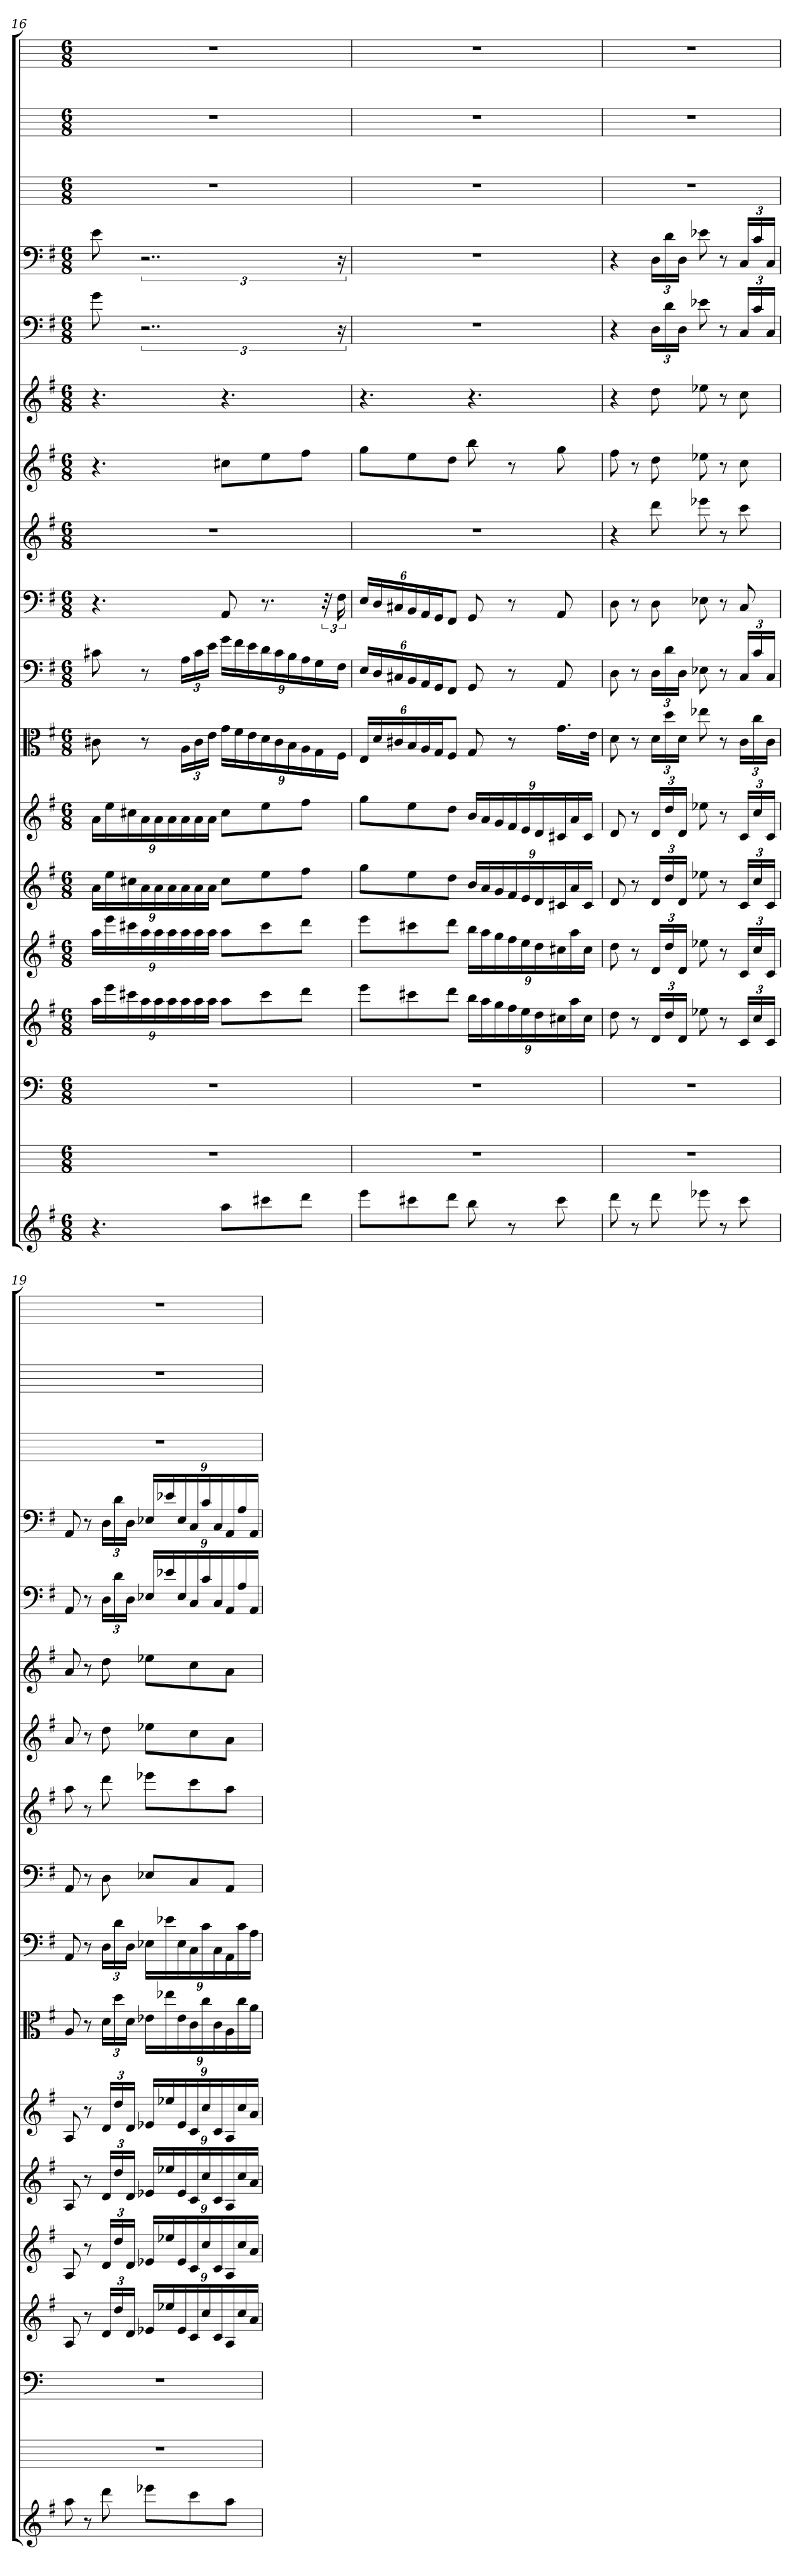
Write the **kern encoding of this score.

**kern	**kern	**kern	**kern	**kern	**kern	**kern	**kern	**kern	**kern	**kern	**kern	**kern	**kern	**kern	**kern	**kern	**kern
*part18	*part17	*part16	*part15	*part14	*part13	*part12	*part11	*part10	*part9	*part8	*part7	*part6	*part5	*part4	*part3	*part2	*part1
*staff18	*staff17	*staff16	*staff15	*staff14	*staff13	*staff12	*staff11	*staff10	*staff9	*staff8	*staff7	*staff6	*staff5	*staff4	*staff3	*staff2	*staff1
*	*	*clefF4	*	*	*	*	*clefC3	*clefF4	*clefF4	*	*	*	*clefF4	*clefF4	*	*	*
*k[f#]	*k[]	*k[]	*k[f#]	*k[f#]	*k[f#]	*k[f#]	*k[f#]	*k[f#]	*k[f#]	*k[f#]	*k[f#]	*k[f#]	*k[f#]	*k[f#]	*k[]	*k[]	*k[]
*M6/8	*M6/8	*M6/8	*M6/8	*M6/8	*M6/8	*M6/8	*M6/8	*M6/8	*M6/8	*M6/8	*M6/8	*M6/8	*M6/8	*M6/8	*M6/8	*M6/8	*M6/8
=16	=16	=16	=16	=16	=16	=16	=16	=16	=16	=16	=16	=16	=16	=16	=16	=16	=16
4.r	2.r	2.r	24aaLL	24aaLL	24aLL	24aLL	8c#X	8c#X	4.r	2.r	4.r	4.r	8g	8e	2.r	2.r	2.r
.	.	.	24eee	24eee	24ee	24ee	.	.	.	.	.	.	.	.	.	.	.
.	.	.	24ccc#X	24ccc#X	24cc#X	24cc#X	.	.	.	.	.	.	.	.	.	.	.
.	.	.	24aa	24aa	24a	24a	8r	8r	.	.	.	.	3..r	3..r	.	.	.
.	.	.	24aa	24aa	24a	24a	.	.	.	.	.	.	.	.	.	.	.
.	.	.	24aa	24aa	24a	24a	.	.	.	.	.	.	.	.	.	.	.
.	.	.	24aa	24aa	24a	24a	24A\LL	24A\LL	.	.	.	.	.	.	.	.	.
.	.	.	24aa	24aa	24a	24a	24c#\	24c#\	.	.	.	.	.	.	.	.	.
.	.	.	24aaJJ	24aaJJ	24aJJ	24aJJ	24e\JJ	24e\JJ	.	.	.	.	.	.	.	.	.
8aaL	.	.	8aaL	8aaL	8cc#L	8cc#L	24g\LL	24g\LL	8AA	.	8cc#XL	4.r	.	.	.	.	.
.	.	.	.	.	.	.	24f#\	24f#\	.	.	.	.	.	.	.	.	.
.	.	.	.	.	.	.	24e\	24e\	.	.	.	.	.	.	.	.	.
8ccc#X	.	.	8ccc#	8ccc#	8ee	8ee	24d\	24d\	8.r	.	8ee	.	.	.	.	.	.
.	.	.	.	.	.	.	24c#\	24c#\	.	.	.	.	.	.	.	.	.
.	.	.	.	.	.	.	24B\	24B\	.	.	.	.	.	.	.	.	.
8dddJ	.	.	8dddJ	8dddJ	8ff#J	8ff#J	24A\	24A\	.	.	8ff#J	.	.	.	.	.	.
.	.	.	.	.	.	.	24G\	24G\	.	.	.	.	.	.	.	.	.
.	.	.	.	.	.	.	.	.	48r	.	.	.	.	.	.	.	.
.	.	.	.	.	.	.	24F#\JJ	24F#\JJ	24F#	.	.	.	24r	24r	.	.	.
=17	=17	=17	=17	=17	=17	=17	=17	=17	=17	=17	=17	=17	=17	=17	=17	=17	=17
8eeeL	2.r	2.r	8eeeL	8eeeL	8ggL	8ggL	24E/LL	24E/LL	24E/LL	2.r	8ggL	4.r	2.r	2.r	2.r	2.r	2.r
.	.	.	.	.	.	.	24d/	24D/	24D/	.	.	.	.	.	.	.	.
.	.	.	.	.	.	.	24c#X/	24C#X/	24C#X/	.	.	.	.	.	.	.	.
8ccc#X	.	.	8ccc#X	8ccc#X	8ee	8ee	24B/	24BB/	24BB/	.	8ee	.	.	.	.	.	.
.	.	.	.	.	.	.	24A/	24AA/	24AA/	.	.	.	.	.	.	.	.
.	.	.	.	.	.	.	24G/J	24GG/J	24GG/J	.	.	.	.	.	.	.	.
8dddJ	.	.	8dddJ	8dddJ	8ddJ	8ddJ	8F#/J	8FF#/J	8FF#/J	.	8ddJ	.	.	.	.	.	.
8bb	.	.	24bbLL	24bbLL	24bLL	24bLL	8G	8GG	8GG	.	8bb	4.r	.	.	.	.	.
.	.	.	24aa	24aa	24a	24a	.	.	.	.	.	.	.	.	.	.	.
.	.	.	24gg	24gg	24g	24g	.	.	.	.	.	.	.	.	.	.	.
8r	.	.	24ff#	24ff#	24f#	24f#	8r	8r	8r	.	8r	.	.	.	.	.	.
.	.	.	24ee	24ee	24e	24e	.	.	.	.	.	.	.	.	.	.	.
.	.	.	24dd	24dd	24d	24d	.	.	.	.	.	.	.	.	.	.	.
8ccc#	.	.	24cc#X	24cc#X	24c#X	24c#X	16.g\LL	8AA	8AA	.	8gg	.	.	.	.	.	.
.	.	.	24aa	24aa	24a	24a	.	.	.	.	.	.	.	.	.	.	.
.	.	.	24cc#JJ	24cc#JJ	24c#JJ	24c#JJ	.	.	.	.	.	.	.	.	.	.	.
.	.	.	.	.	.	.	32e\JJk	.	.	.	.	.	.	.	.	.	.
=18	=18	=18	=18	=18	=18	=18	=18	=18	=18	=18	=18	=18	=18	=18	=18	=18	=18
8ddd	2.r	2.r	8dd	8dd	8d	8d	8d	8D	8D	4r	8ff#	4r	4r	4r	2.r	2.r	2.r
8r	.	.	8r	8r	8r	8r	8r	8r	8r	.	8r	.	.	.	.	.	.
8ddd	.	.	24dLL	24dLL	24dLL	24dLL	24d\LL	24D\LL	8D	8ddd	8dd	8dd	24D\LL	24D\LL	.	.	.
.	.	.	24dd	24dd	24dd	24dd	24dd\	24d\	.	.	.	.	24d\	24d\	.	.	.
.	.	.	24dJJ	24dJJ	24dJJ	24dJJ	24d\JJ	24D\JJ	.	.	.	.	24D\JJ	24D\JJ	.	.	.
8eee-X	.	.	8ee-X	8ee-X	8ee-X	8ee-X	8ee-X	8E-X	8E-X	8eee-X	8ee-X	8ee-X	8e-X	8e-X	.	.	.
8r	.	.	8r	8r	8r	8r	8r	8r	8r	8r	8r	8r	8r	8r	.	.	.
8ccc	.	.	24cLL	24cLL	24cLL	24cLL	24c\LL	24C/LL	8C	8ccc	8cc	8cc	24C/LL	24C/LL	.	.	.
.	.	.	24cc	24cc	24cc	24cc	24cc\	24c/	.	.	.	.	24c/	24c/	.	.	.
.	.	.	24cJJ	24cJJ	24cJJ	24cJJ	24c\JJ	24C/JJ	.	.	.	.	24C/JJ	24C/JJ	.	.	.
=19	=19	=19	=19	=19	=19	=19	=19	=19	=19	=19	=19	=19	=19	=19	=19	=19	=19
8aa	2.r	2.r	8A	8A	8A	8A	8A	8AA	8AA	8aa	8a	8a	8AA	8AA	2.r	2.r	2.r
8r	.	.	8r	8r	8r	8r	8r	8r	8r	8r	8r	8r	8r	8r	.	.	.
8ddd	.	.	24dLL	24dLL	24dLL	24dLL	24d\LL	24D\LL	8D	8ddd	8dd	8dd	24D\LL	24D\LL	.	.	.
.	.	.	24dd	24dd	24dd	24dd	24dd\	24d\	.	.	.	.	24d\	24d\	.	.	.
.	.	.	24dJJ	24dJJ	24dJJ	24dJJ	24d\JJ	24D\JJ	.	.	.	.	24D\JJ	24D\JJ	.	.	.
8eee-XL	.	.	24e-XLL	24e-XLL	24e-XLL	24e-XLL	24e-X\LL	24E-X\LL	8E-X/L	8eee-XL	8ee-XL	8ee-XL	24E-X/LL	24E-X/LL	.	.	.
.	.	.	24ee-X	24ee-X	24ee-X	24ee-X	24ee-X\	24e-X\	.	.	.	.	24e-X/	24e-X/	.	.	.
.	.	.	24e-	24e-	24e-	24e-	24e-\	24E-\	.	.	.	.	24E-/	24E-/	.	.	.
8ccc	.	.	24c	24c	24c	24c	24c\	24C\	8C/	8ccc	8cc	8cc	24C/	24C/	.	.	.
.	.	.	24cc	24cc	24cc	24cc	24cc\	24c\	.	.	.	.	24c/	24c/	.	.	.
.	.	.	24c	24c	24c	24c	24c\	24C\	.	.	.	.	24C/	24C/	.	.	.
8aaJ	.	.	24A	24A	24A	24A	24A\	24AA\	8AA/J	8aaJ	8aJ	8aJ	24AA/	24AA/	.	.	.
.	.	.	24cc	24cc	24cc	24cc	24cc\	24c\	.	.	.	.	24A/	24A/	.	.	.
.	.	.	24aJJ	24aJJ	24aJJ	24aJJ	24a\JJ	24A\JJ	.	.	.	.	24AA/JJ	24AA/JJ	.	.	.
=	=	=	=	=	=	=	=	=	=	=	=	=	=	=	=	=	=
*-	*-	*-	*-	*-	*-	*-	*-	*-	*-	*-	*-	*-	*-	*-	*-	*-	*-
